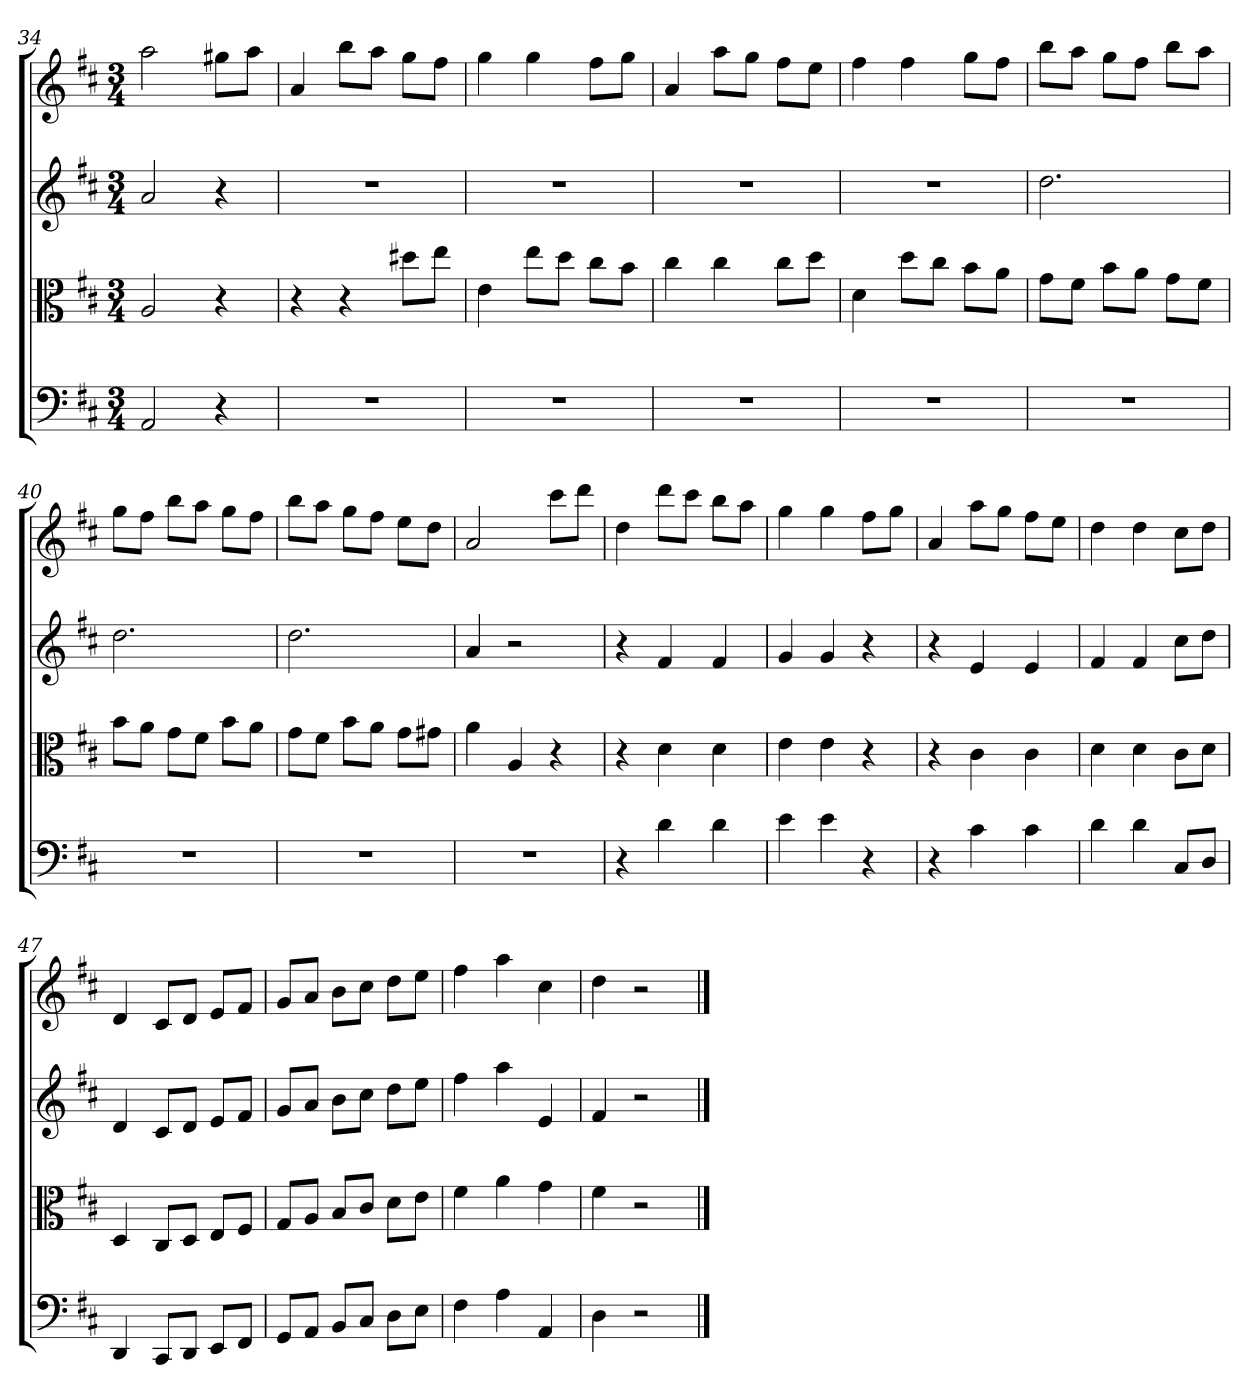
**kern	**kern	**kern	**kern
*part4	*part3	*part2	*part1
*staff4	*staff3	*staff2	*staff1
*clefF4	*clefC3	*	*
*k[f#c#]	*k[f#c#]	*k[f#c#]	*k[f#c#]
*D:	*D:	*D:	*D:
*M3/4	*M3/4	*M3/4	*M3/4
=34	=34	=34	=34
2AA	2A	2a	2aa
4r	4r	4r	8gg#XL
.	.	.	8aaJ
=35	=35	=35	=35
2.r	4r	2.r	4a
.	4r	.	8bbL
.	.	.	8aaJ
.	8dd#X\L	.	8ggL
.	8ee\J	.	8ff#J
=36	=36	=36	=36
2.r	4e	2.r	4gg
.	8ee\L	.	4gg
.	8dd\J	.	.
.	8cc#\L	.	8ff#L
.	8b\J	.	8ggJ
=37	=37	=37	=37
2.r	4cc#	2.r	4a
.	4cc#	.	8aaL
.	.	.	8ggJ
.	8cc#\L	.	8ff#L
.	8dd\J	.	8eeJ
=38	=38	=38	=38
2.r	4d	2.r	4ff#
.	8dd\L	.	4ff#
.	8cc#\J	.	.
.	8b\L	.	8ggL
.	8a\J	.	8ff#J
=39	=39	=39	=39
2.r	8g\L	2.dd	8bbL
.	8f#\J	.	8aaJ
.	8b\L	.	8ggL
.	8a\J	.	8ff#J
.	8g\L	.	8bbL
.	8f#\J	.	8aaJ
=40	=40	=40	=40
2.r	8b\L	2.dd	8ggL
.	8a\J	.	8ff#J
.	8g\L	.	8bbL
.	8f#\J	.	8aaJ
.	8b\L	.	8ggL
.	8a\J	.	8ff#J
=41	=41	=41	=41
2.r	8g\L	2.dd	8bbL
.	8f#\J	.	8aaJ
.	8b\L	.	8ggL
.	8a\J	.	8ff#J
.	8g\L	.	8eeL
.	8g#X\J	.	8ddJ
=42	=42	=42	=42
2.r	4a	4a	2a
.	4A	2r	.
.	4r	.	8ccc#L
.	.	.	8dddJ
=43	=43	=43	=43
4r	4r	4r	4dd
4d	4d	4f#	8dddL
.	.	.	8ccc#J
4d	4d	4f#	8bbL
.	.	.	8aaJ
=44	=44	=44	=44
4e	4e	4g	4gg
4e	4e	4g	4gg
4r	4r	4r	8ff#L
.	.	.	8ggJ
=45	=45	=45	=45
4r	4r	4r	4a
4c#	4c#	4e	8aaL
.	.	.	8ggJ
4c#	4c#	4e	8ff#L
.	.	.	8eeJ
=46	=46	=46	=46
4d	4d	4f#	4dd
4d	4d	4f#	4dd
8C#/L	8c#\L	8cc#L	8cc#L
8D/J	8d\J	8ddJ	8ddJ
=47	=47	=47	=47
4DD	4D	4d	4d
8CC#/L	8C#/L	8c#L	8c#L
8DD/J	8D/J	8dJ	8dJ
8EE/L	8E/L	8eL	8eL
8FF#/J	8F#/J	8f#J	8f#J
=48	=48	=48	=48
8GG/L	8G/L	8gL	8gL
8AA/J	8A/J	8aJ	8aJ
8BB/L	8B/L	8bL	8bL
8C#/J	8c#/J	8cc#J	8cc#J
8D\L	8d\L	8ddL	8ddL
8E\J	8e\J	8eeJ	8eeJ
=49	=49	=49	=49
4F#	4f#	4ff#	4ff#
4A	4a	4aa	4aa
4AA	4g	4e	4cc#
=50	=50	=50	=50
4D	4f#	4f#	4dd
2r	2r	2r	2r
==	==	==	==
*-	*-	*-	*-
